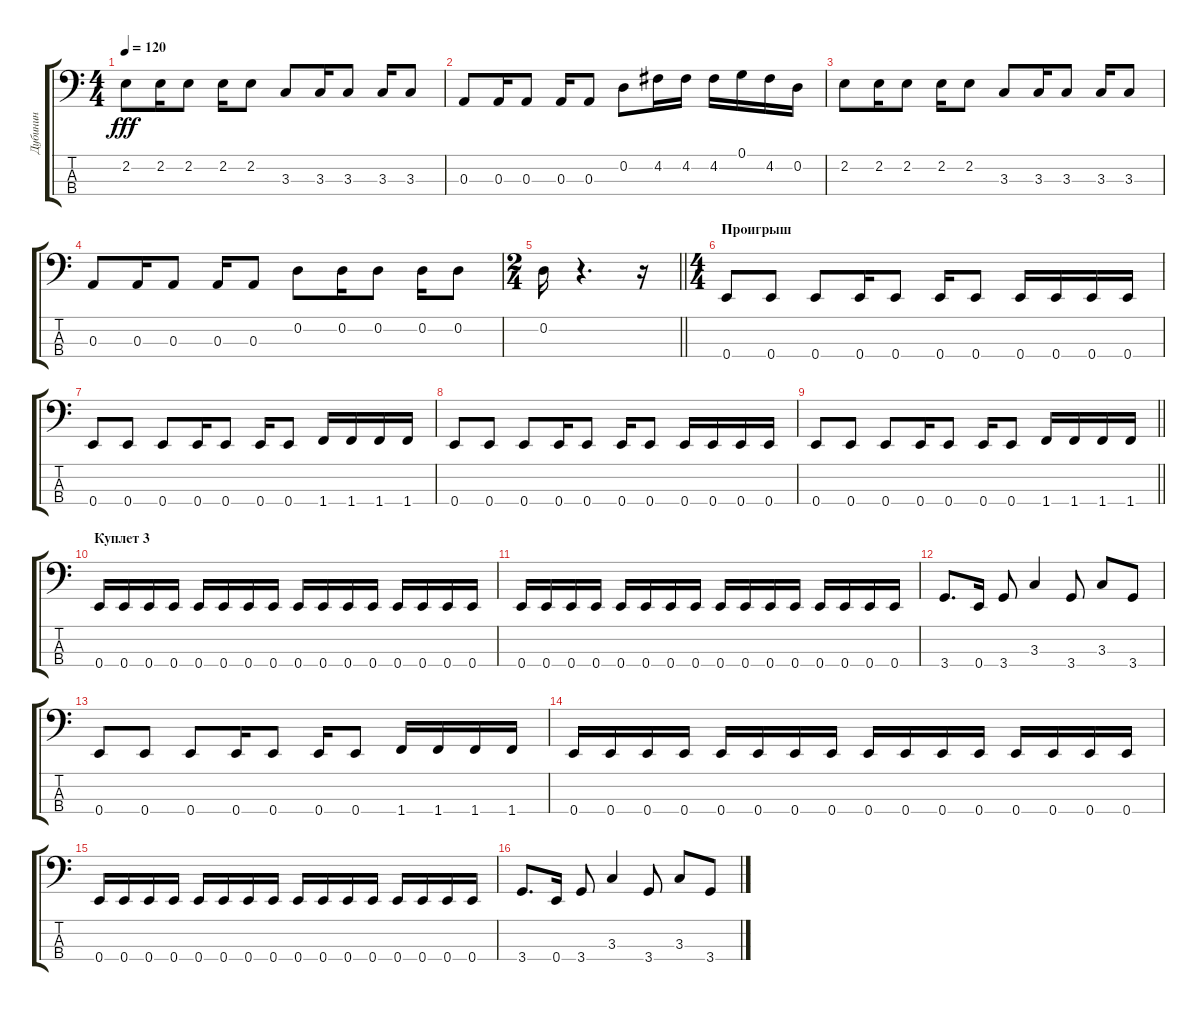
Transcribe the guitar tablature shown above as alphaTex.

\track ("Дубинин" "Дубинин") {instrument electricbassfinger}
\staff {score tabs}
\tuning (G2 D2 A1 E1) {hide}
\ts (4 4)
\tempo 120
\clef f4
\ks c
2.2.8{dy fff} 2.2.16 2.2.8 2.2.16 2.2.8 3.3.8 3.3.16 3.3.8 3.3.16 3.3.8 |
0.3.8 0.3.16 0.3.8 0.3.16 0.3.8 0.2.8 4.2.16 4.2.16 4.2.16 0.1.16 4.2.16 0.2.16 |
2.2.8 2.2.16 2.2.8 2.2.16 2.2.8 3.3.8 3.3.16 3.3.8 3.3.16 3.3.8 |
0.3.8 0.3.16 0.3.8 0.3.16 0.3.8 0.2.8 0.2.16 0.2.8 0.2.16 0.2.8 |
\ts (2 4)
\barLineRight lightlight
0.2.16 r.4{d} r.16 |
\ts (4 4)
\section ("" "Проигрыш")
0.4.8 0.4.8 0.4.8 0.4.16 0.4.8 0.4.16 0.4.8 0.4.16 0.4.16 0.4.16 0.4.16 |
0.4.8 0.4.8 0.4.8 0.4.16 0.4.8 0.4.16 0.4.8 1.4.16 1.4.16 1.4.16 1.4.16 |
0.4.8 0.4.8 0.4.8 0.4.16 0.4.8 0.4.16 0.4.8 0.4.16 0.4.16 0.4.16 0.4.16 |
\barLineRight lightlight
0.4.8 0.4.8 0.4.8 0.4.16 0.4.8 0.4.16 0.4.8 1.4.16 1.4.16 1.4.16 1.4.16 |
\section ("" "Куплет 3")
0.4.16 0.4.16 0.4.16 0.4.16 0.4.16 0.4.16 0.4.16 0.4.16 0.4.16 0.4.16 0.4.16 0.4.16 0.4.16 0.4.16 0.4.16 0.4.16 |
0.4.16 0.4.16 0.4.16 0.4.16 0.4.16 0.4.16 0.4.16 0.4.16 0.4.16 0.4.16 0.4.16 0.4.16 0.4.16 0.4.16 0.4.16 0.4.16 |
3.4.8{d} 0.4.16 3.4.8 3.3.4 3.4.8 3.3.8 3.4.8 |
0.4.8 0.4.8 0.4.8 0.4.16 0.4.8 0.4.16 0.4.8 1.4.16 1.4.16 1.4.16 1.4.16 |
0.4.16 0.4.16 0.4.16 0.4.16 0.4.16 0.4.16 0.4.16 0.4.16 0.4.16 0.4.16 0.4.16 0.4.16 0.4.16 0.4.16 0.4.16 0.4.16 |
0.4.16 0.4.16 0.4.16 0.4.16 0.4.16 0.4.16 0.4.16 0.4.16 0.4.16 0.4.16 0.4.16 0.4.16 0.4.16 0.4.16 0.4.16 0.4.16 |
3.4.8{d} 0.4.16 3.4.8 3.3.4 3.4.8 3.3.8 3.4.8
